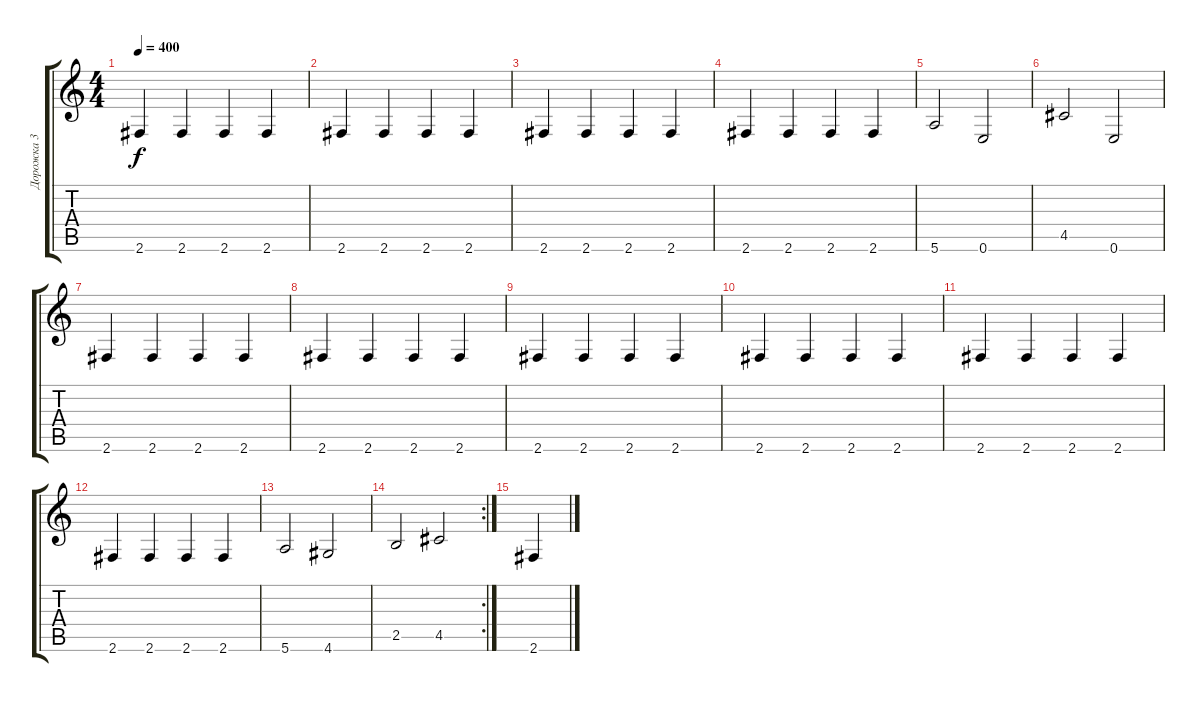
\track ("Дорожка 3" "Дорожка 3") {instrument electricbassfinger}
\staff {score tabs}
\tuning (E4 B3 G3 D3 A2 E2) {hide}
\ts (4 4)
\tempo 400
\clef g2
\ks c
2.6.4{dy f} 2.6.4 2.6.4 2.6.4 |
2.6.4 2.6.4 2.6.4 2.6.4 |
2.6.4 2.6.4 2.6.4 2.6.4 |
2.6.4 2.6.4 2.6.4 2.6.4 |
5.6.2 0.6.2 |
4.5.2 0.6.2 |
2.6.4 2.6.4 2.6.4 2.6.4 |
2.6.4 2.6.4 2.6.4 2.6.4 |
2.6.4 2.6.4 2.6.4 2.6.4 |
2.6.4 2.6.4 2.6.4 2.6.4 |
2.6.4 2.6.4 2.6.4 2.6.4 |
2.6.4 2.6.4 2.6.4 2.6.4 |
5.6.2 4.6.2 |
\rc 2
2.5.2 4.5.2 |
2.6.4
